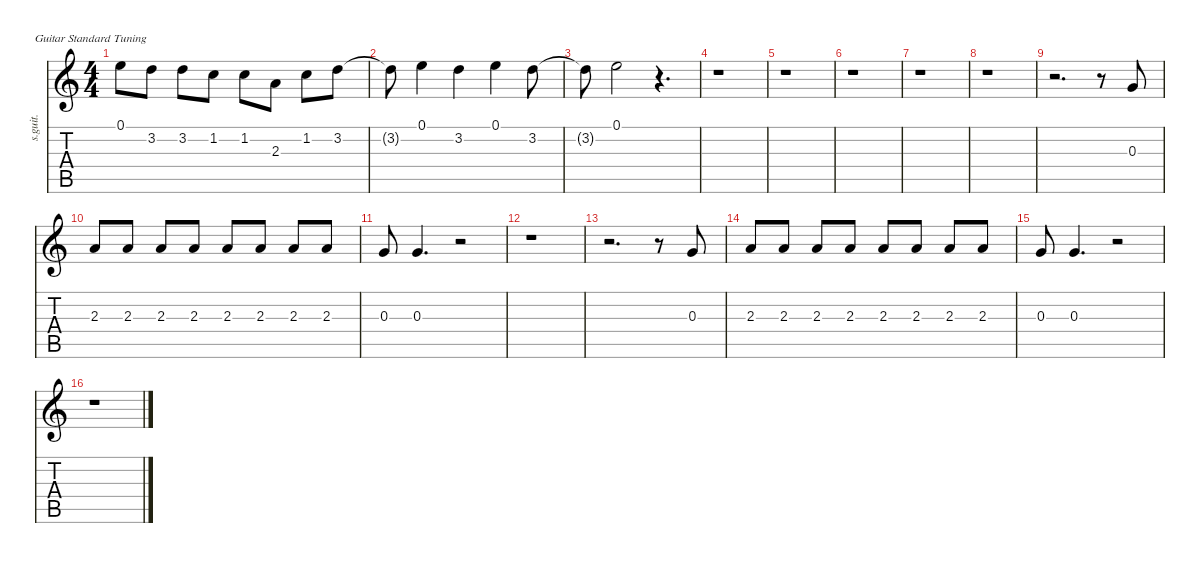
\defaultSystemsLayout 4
\hideDynamics
\bracketExtendMode nobrackets
\track ("Mick Jagger" "s.guit.") {instrument clarinet}
\staff {score tabs}
\tuning (E4 B3 G3 D3 A2 E2)
\displaytranspose 12
\ts (4 4)
\tempo (107 hide)
\clef g2
\ks c
0.1.8{dy mp} 3.2.8 3.2.8 1.2.8 1.2.8 2.3.8 1.2.8 3.2.8 |
3.2{t}.8{dy f} 0.1.4{dy mp} 3.2.4 0.1.4 3.2.8 |
3.2{t}.8{dy f} 0.1.2{dy mp} r.4{d} |
r.1 |
r.1 |
r.1 |
r.1 |
r.1 |
r.2{d} r.8 0.3.8 |
2.3.8 2.3.8 2.3.8 2.3.8 2.3.8 2.3.8 2.3.8 2.3.8 |
0.3.8 0.3.4{d} r.2 |
r.1 |
r.2{d} r.8 0.3.8 |
2.3.8 2.3.8 2.3.8 2.3.8 2.3.8 2.3.8 2.3.8 2.3.8 |
0.3.8 0.3.4{d} r.2 |
r.1
